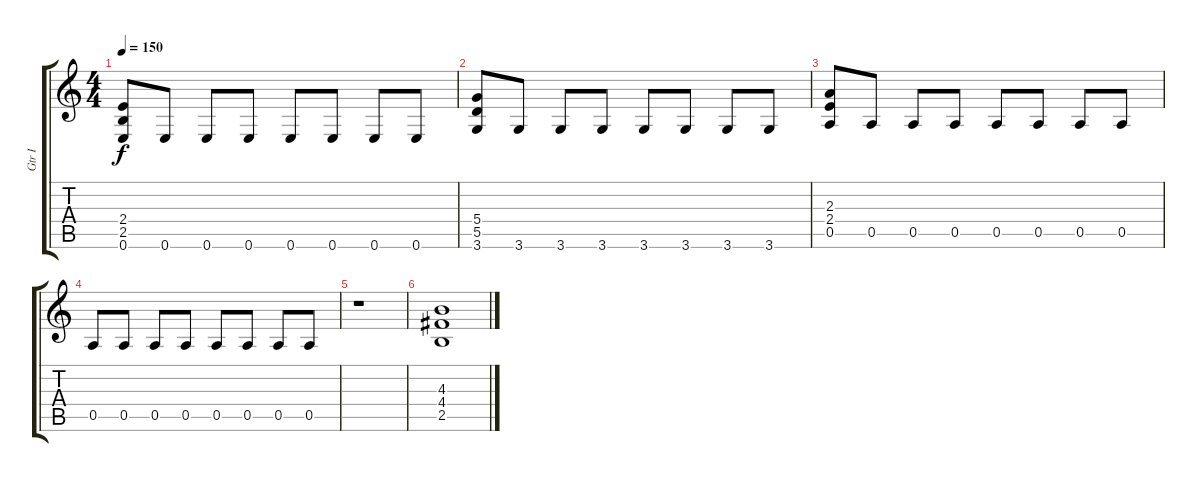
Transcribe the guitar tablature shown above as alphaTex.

\track ("Gtr I" "Gtr I") {instrument distortionguitar}
\staff {score tabs}
\tuning (E4 B3 G3 D3 A2 E2) {hide}
\ts (4 4)
\tempo 150
\clef g2
\ks c
(2.4 2.5 0.6).8{dy f} 0.6.8 0.6.8 0.6.8 0.6.8 0.6.8 0.6.8 0.6.8 |
(5.4 5.5 3.6).8 3.6.8 3.6.8 3.6.8 3.6.8 3.6.8 3.6.8 3.6.8 |
(2.3 2.4 0.5).8 0.5.8 0.5.8 0.5.8 0.5.8 0.5.8 0.5.8 0.5.8 |
0.5.8 0.5.8 0.5.8 0.5.8 0.5.8 0.5.8 0.5.8 0.5.8 |
r.1 |
(4.3 4.4 2.5).1
